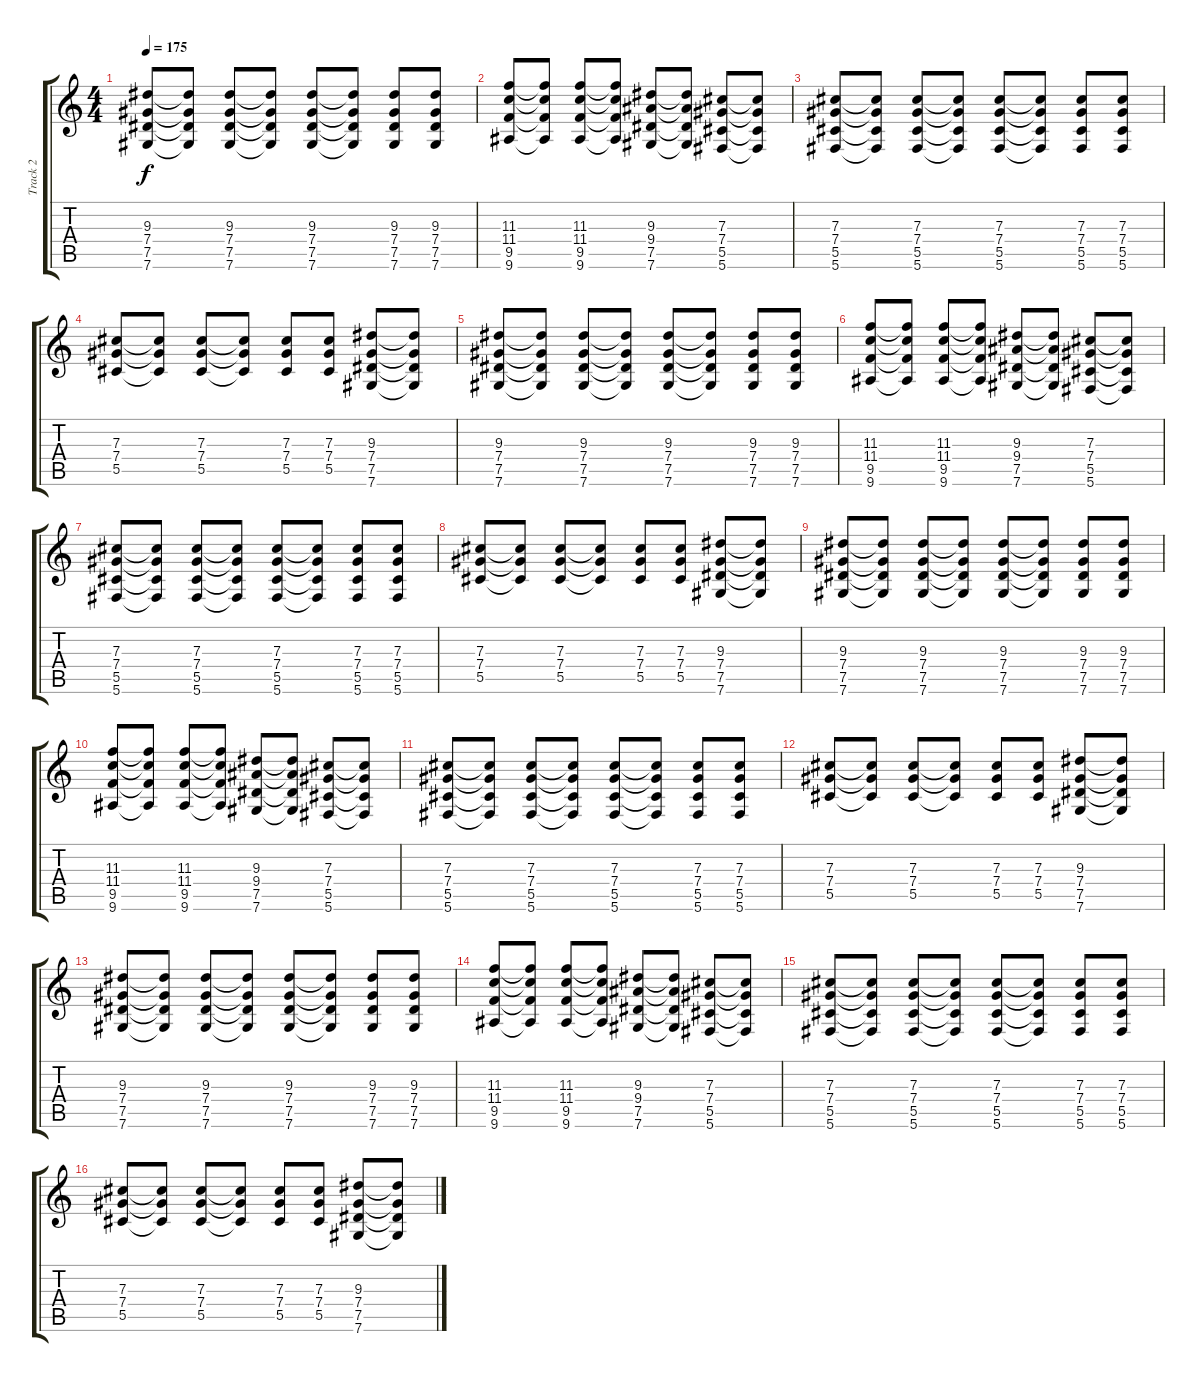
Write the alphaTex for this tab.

\track ("Track 2" "Track 2") {instrument acousticguitarsteel}
\staff {score tabs}
\tuning (Eb4 Bb3 Gb3 Db3 Ab2 Db2) {hide}
\ts (4 4)
\tempo 175
\clef g2
\ks c
(9.3 7.4 7.5 7.6).8{dy f} (9.3{t} 7.4{t} 7.5{t} 7.6{t}).8 (9.3 7.4 7.5 7.6).8 (9.3{t} 7.4{t} 7.5{t} 7.6{t}).8 (9.3 7.4 7.5 7.6).8 (9.3{t} 7.4{t} 7.5{t} 7.6{t}).8 (9.3 7.4 7.5 7.6).8 (9.3 7.4 7.5 7.6).8 |
(11.3 11.4 9.5 9.6).8 (11.3{t} 11.4{t} 9.5{t} 9.6{t}).8 (11.3 11.4 9.5 9.6).8 (11.3{t} 11.4{t} 9.5{t} 9.6{t}).8 (9.3 9.4 7.5 7.6).8 (9.3{t} 9.4{t} 7.5{t} 7.6{t}).8 (7.3 7.4 5.5 5.6).8 (7.3{t} 7.4{t} 5.5{t} 5.6{t}).8 |
(7.3 7.4 5.5 5.6).8 (7.3{t} 7.4{t} 5.5{t} 5.6{t}).8 (7.3 7.4 5.5 5.6).8 (7.3{t} 7.4{t} 5.5{t} 5.6{t}).8 (7.3 7.4 5.5 5.6).8 (7.3{t} 7.4{t} 5.5{t} 5.6{t}).8 (7.3 7.4 5.5 5.6).8 (7.3 7.4 5.5 5.6).8 |
(7.3 7.4 5.5).8 (7.3{t} 7.4{t} 5.5{t}).8 (7.3 7.4 5.5).8 (7.3{t} 7.4{t} 5.5{t}).8 (7.3 7.4 5.5).8 (7.3 7.4 5.5).8 (9.3 7.4 7.5 7.6).8 (9.3{t} 7.4{t} 7.5{t} 7.6{t}).8 |
(9.3 7.4 7.5 7.6).8 (9.3{t} 7.4{t} 7.5{t} 7.6{t}).8 (9.3 7.4 7.5 7.6).8 (9.3{t} 7.4{t} 7.5{t} 7.6{t}).8 (9.3 7.4 7.5 7.6).8 (9.3{t} 7.4{t} 7.5{t} 7.6{t}).8 (9.3 7.4 7.5 7.6).8 (9.3 7.4 7.5 7.6).8 |
(11.3 11.4 9.5 9.6).8 (11.3{t} 11.4{t} 9.5{t} 9.6{t}).8 (11.3 11.4 9.5 9.6).8 (11.3{t} 11.4{t} 9.5{t} 9.6{t}).8 (9.3 9.4 7.5 7.6).8 (9.3{t} 9.4{t} 7.5{t} 7.6{t}).8 (7.3 7.4 5.5 5.6).8 (7.3{t} 7.4{t} 5.5{t} 5.6{t}).8 |
(7.3 7.4 5.5 5.6).8 (7.3{t} 7.4{t} 5.5{t} 5.6{t}).8 (7.3 7.4 5.5 5.6).8 (7.3{t} 7.4{t} 5.5{t} 5.6{t}).8 (7.3 7.4 5.5 5.6).8 (7.3{t} 7.4{t} 5.5{t} 5.6{t}).8 (7.3 7.4 5.5 5.6).8 (7.3 7.4 5.5 5.6).8 |
(7.3 7.4 5.5).8 (7.3{t} 7.4{t} 5.5{t}).8 (7.3 7.4 5.5).8 (7.3{t} 7.4{t} 5.5{t}).8 (7.3 7.4 5.5).8 (7.3 7.4 5.5).8 (9.3 7.4 7.5 7.6).8 (9.3{t} 7.4{t} 7.5{t} 7.6{t}).8 |
(9.3 7.4 7.5 7.6).8 (9.3{t} 7.4{t} 7.5{t} 7.6{t}).8 (9.3 7.4 7.5 7.6).8 (9.3{t} 7.4{t} 7.5{t} 7.6{t}).8 (9.3 7.4 7.5 7.6).8 (9.3{t} 7.4{t} 7.5{t} 7.6{t}).8 (9.3 7.4 7.5 7.6).8 (9.3 7.4 7.5 7.6).8 |
(11.3 11.4 9.5 9.6).8 (11.3{t} 11.4{t} 9.5{t} 9.6{t}).8 (11.3 11.4 9.5 9.6).8 (11.3{t} 11.4{t} 9.5{t} 9.6{t}).8 (9.3 9.4 7.5 7.6).8 (9.3{t} 9.4{t} 7.5{t} 7.6{t}).8 (7.3 7.4 5.5 5.6).8 (7.3{t} 7.4{t} 5.5{t} 5.6{t}).8 |
(7.3 7.4 5.5 5.6).8 (7.3{t} 7.4{t} 5.5{t} 5.6{t}).8 (7.3 7.4 5.5 5.6).8 (7.3{t} 7.4{t} 5.5{t} 5.6{t}).8 (7.3 7.4 5.5 5.6).8 (7.3{t} 7.4{t} 5.5{t} 5.6{t}).8 (7.3 7.4 5.5 5.6).8 (7.3 7.4 5.5 5.6).8 |
(7.3 7.4 5.5).8 (7.3{t} 7.4{t} 5.5{t}).8 (7.3 7.4 5.5).8 (7.3{t} 7.4{t} 5.5{t}).8 (7.3 7.4 5.5).8 (7.3 7.4 5.5).8 (9.3 7.4 7.5 7.6).8 (9.3{t} 7.4{t} 7.5{t} 7.6{t}).8 |
(9.3 7.4 7.5 7.6).8 (9.3{t} 7.4{t} 7.5{t} 7.6{t}).8 (9.3 7.4 7.5 7.6).8 (9.3{t} 7.4{t} 7.5{t} 7.6{t}).8 (9.3 7.4 7.5 7.6).8 (9.3{t} 7.4{t} 7.5{t} 7.6{t}).8 (9.3 7.4 7.5 7.6).8 (9.3 7.4 7.5 7.6).8 |
(11.3 11.4 9.5 9.6).8 (11.3{t} 11.4{t} 9.5{t} 9.6{t}).8 (11.3 11.4 9.5 9.6).8 (11.3{t} 11.4{t} 9.5{t} 9.6{t}).8 (9.3 9.4 7.5 7.6).8 (9.3{t} 9.4{t} 7.5{t} 7.6{t}).8 (7.3 7.4 5.5 5.6).8 (7.3{t} 7.4{t} 5.5{t} 5.6{t}).8 |
(7.3 7.4 5.5 5.6).8 (7.3{t} 7.4{t} 5.5{t} 5.6{t}).8 (7.3 7.4 5.5 5.6).8 (7.3{t} 7.4{t} 5.5{t} 5.6{t}).8 (7.3 7.4 5.5 5.6).8 (7.3{t} 7.4{t} 5.5{t} 5.6{t}).8 (7.3 7.4 5.5 5.6).8 (7.3 7.4 5.5 5.6).8 |
(7.3 7.4 5.5).8 (7.3{t} 7.4{t} 5.5{t}).8 (7.3 7.4 5.5).8 (7.3{t} 7.4{t} 5.5{t}).8 (7.3 7.4 5.5).8 (7.3 7.4 5.5).8 (9.3 7.4 7.5 7.6).8 (9.3{t} 7.4{t} 7.5{t} 7.6{t}).8
